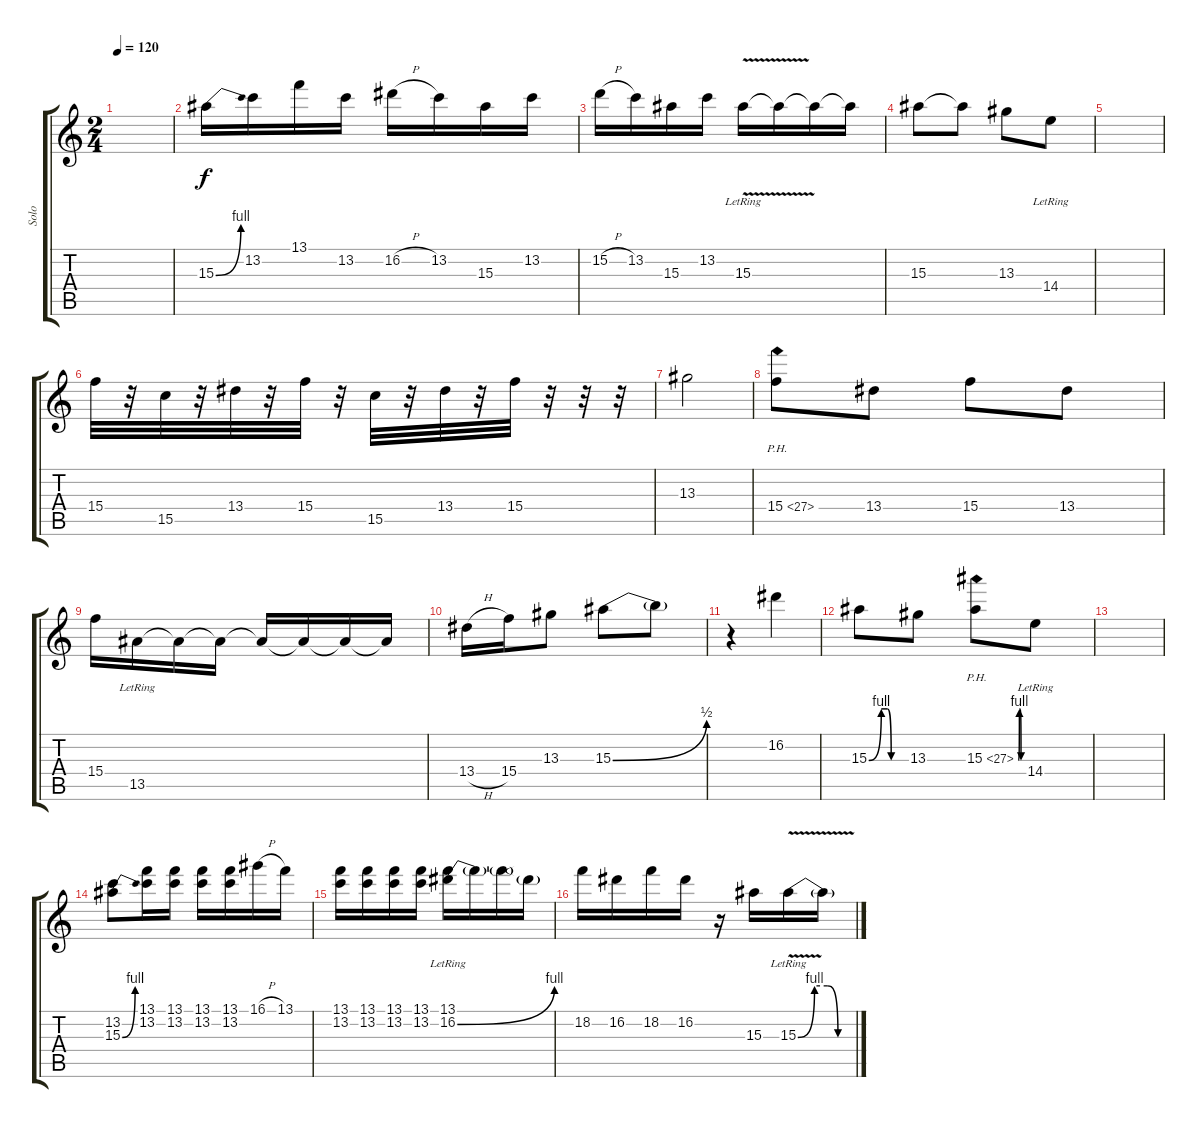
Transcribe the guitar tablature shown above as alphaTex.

\track ("Solo" "Solo") {instrument overdrivenguitar}
\staff {score tabs}
\tuning (E4 B3 G3 D3 A2 E2) {hide}
\ts (2 4)
\tempo 120
\clef g2
\ks c
|
15.3{be (bend 0 0 60 4)}.16 13.2.16 13.1.16 13.2.16 16.2{h}.16 13.2.16 15.3.16 13.2.16 |
15.2{h}.16 13.2.16 15.3.16 13.2.16 15.3{v lr}.16 15.3{t}.16 15.3{t}.16 15.3{t}.16 |
15.3.8 15.3{t}.8 13.3.8 14.4{lr}.8 |
|
15.4.32 r.32 15.5.32 r.32 13.4.32 r.32 15.4.32 r.32 15.5.32 r.32 13.4.32 r.32 15.4.32 r.32 r.32 r.32 |
13.3.2 |
15.4{ph 12}.8 13.4.8 15.4.8 13.4.8 |
15.4.16 13.5{lr}.16 13.5{t}.16 13.5{t}.16 13.5{t}.16 13.5{t}.16 13.5{t}.16 13.5{t}.16 |
13.4{h}.16 15.4.16 13.3.8 15.3{be (bend 0 0 60 2)}.8 15.3{t}.8 |
r.4 16.2.4 |
15.3{be (custom 0 0 20 4 30 4 36 0 60 0)}.8 13.3.8 15.3{be (custom 0 0 10 4 20 4 30 0 60 0) ph 12}.8 14.4{lr}.8 |
|
(13.2 15.3{be (bend 0 0 60 4)}).8 (13.1 13.2).16 (13.1 13.2).16 (13.1 13.2).16 (13.1 13.2).16 16.1{h}.16 13.1.16 |
(13.1 13.2).16 (13.1 13.2).16 (13.1 13.2).16 (13.1 13.2).16 (13.1 16.2{be (bend 0 0 60 4) lr}).16 16.2{t}.16 16.2{t}.16 16.2{t}.16 |
18.2.16 16.2.16 18.2.16 16.2.16 r.16 15.3.16 15.3{be (custom 0 0 17 4 30 4 41 0 60 0) v lr}.16 15.3{t}.16
